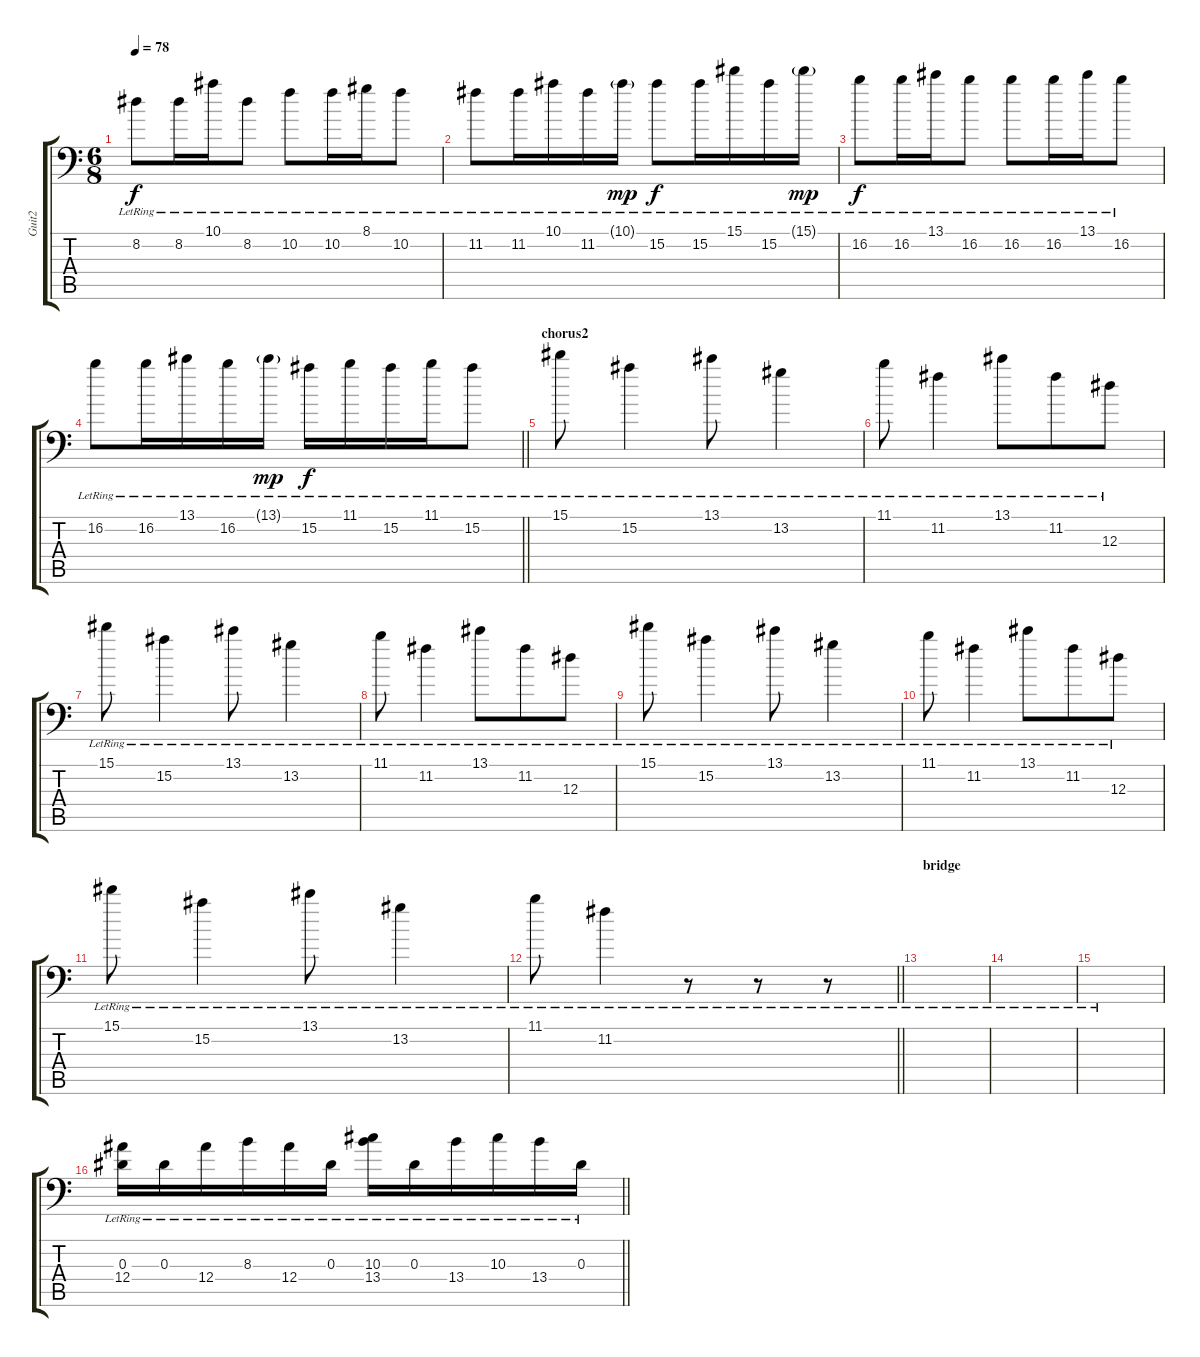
\track ("Guit2" "Guit2") {instrument electricguitarclean}
\staff {score tabs}
\tuning (C4 G3 Eb3 Bb2 F2 Bb1) {hide}
\ts (6 8)
\tempo 78
\clef f4
\ks c
8.2{lr}.8{dy f} 8.2{lr}.16 10.1{lr}.16 8.2{lr}.8 10.2{lr}.8 10.2{lr}.16 8.1{lr}.16 10.2{lr}.8 |
11.2{lr}.8 11.2{lr}.16 10.1{lr}.16 11.2{lr}.16 10.1{g lr}.16{dy mp} 15.2{lr}.8{dy f} 15.2{lr}.16 15.1{lr}.16 15.2{lr}.16 15.1{g lr}.16{dy mp} |
16.2{lr}.8{dy f} 16.2{lr}.16 13.1{lr}.16 16.2{lr}.8 16.2{lr}.8 16.2{lr}.16 13.1{lr}.16 16.2{lr}.8 |
\barLineRight lightlight
16.2{lr}.8 16.2{lr}.16 13.1{lr}.16 16.2{lr}.16 13.1{g lr}.16{dy mp} 15.2{lr}.16{dy f} 11.1{lr}.16 15.2{lr}.16 11.1{lr}.16 15.2{lr}.8 |
\section ("" "chorus2")
15.1{lr}.8{volume 8} 15.2{lr}.4 13.1{lr}.8 13.2{lr}.4 |
11.1{lr}.8 11.2{lr}.4 13.1{lr}.8 11.2{lr}.8 12.3{lr}.8 |
15.1{lr}.8 15.2{lr}.4 13.1{lr}.8 13.2{lr}.4 |
11.1{lr}.8 11.2{lr}.4 13.1{lr}.8 11.2{lr}.8 12.3{lr}.8 |
15.1{lr}.8 15.2{lr}.4 13.1{lr}.8 13.2{lr}.4 |
11.1{lr}.8 11.2{lr}.4 13.1{lr}.8 11.2{lr}.8 12.3{lr}.8 |
15.1{lr}.8 15.2{lr}.4 13.1{lr}.8 13.2{lr}.4 |
\barLineRight lightlight
11.1{lr}.8 11.2{lr}.4 r.8 r.8 r.8 |
\section ("" "bridge")
|
|
|
\barLineRight lightlight
(0.3{lr} 12.4{lr}).16 0.3{lr}.16 12.4{lr}.16 8.3{lr}.16 12.4{lr}.16 0.3{lr}.16 (10.3{lr} 13.4{lr}).16 0.3{lr}.16 13.4{lr}.16 10.3{lr}.16 13.4{lr}.16 0.3{lr}.16
